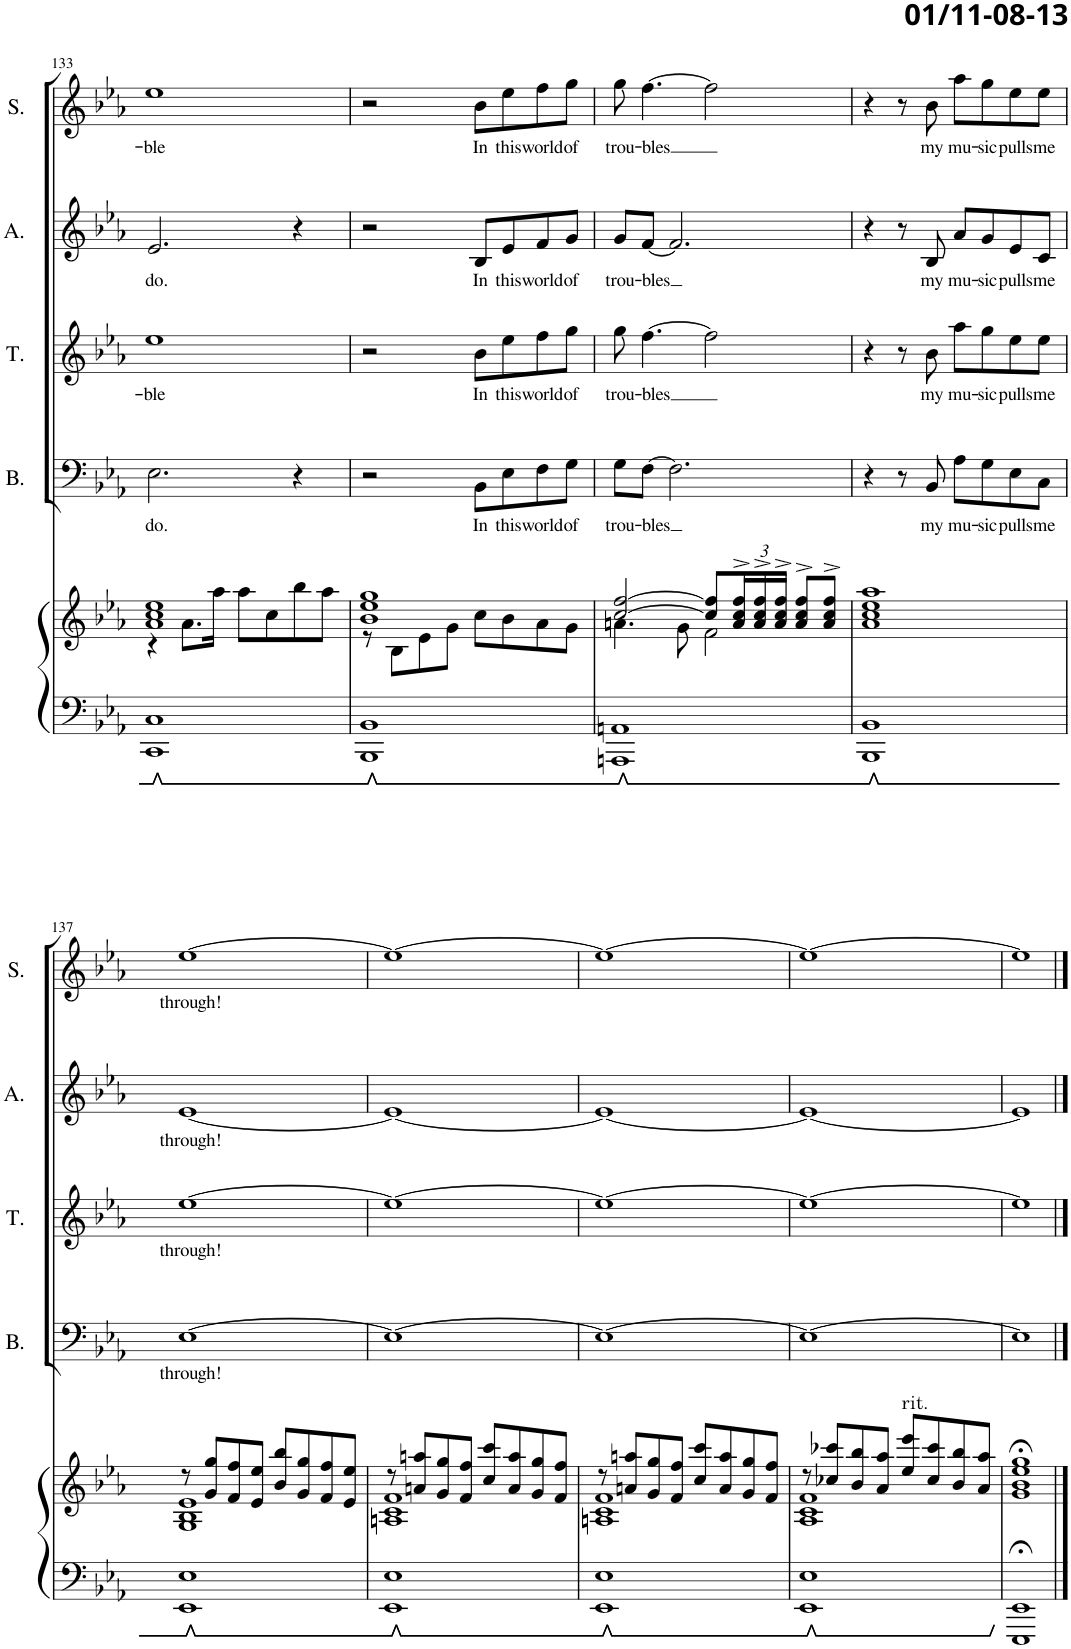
**kern	**kern	**kern	**text	**kern	**text	**kern	**text	**kern	**text
*part5	*part5	*part4	*part4	*part3	*part3	*part2	*part2	*part1	*part1
*staff6	*staff5	*staff4	*staff4	*staff3	*staff3	*staff2	*staff2	*staff1	*staff1
*I"Piano	*	*I"Bariton	*	*I"Tenor	*	*I"Alt	*	*I"Sopraan	*
*I'Pno	*	*I'B.	*	*I'T.	*	*I'A.	*	*I'S.	*
!!LO:PB:g=z
*clefF4	*clefG2	*clefF4	*	*clefG2	*	*clefG2	*	*clefG2	*
*k[b-e-a-]	*k[b-e-a-]	*k[b-e-a-]	*	*k[b-e-a-]	*	*k[b-e-a-]	*	*k[b-e-a-]	*
*M4/4	*M4/4	*M4/4	*	*M4/4	*	*M4/4	*	*M4/4	*
=133	=133	=133	=133	=133	=133	=133	=133	=133	=133
*	*^	*	*	*	*	*	*	*	*
!	!	!	!	!LO:LY:b	!	!LO:LY:b	!	!LO:LY:b	!	!LO:LY:b
1CC 1C	1a- 1cc 1ee-	4r	2.E-\	do.	1ee-	-ble	2.e-/	do.	1ee-	-ble
.	.	8.a-\L	.	.	.	.	.	.	.	.
.	.	16aa-\Jk	.	.	.	.	.	.	.	.
.	.	8aa-\L	.	.	.	.	.	.	.	.
.	.	8cc\	.	.	.	.	.	.	.	.
.	.	8bb-\	4r	.	.	.	4r	.	.	.
.	.	8aa-\J	.	.	.	.	.	.	.	.
=134	=134	=134	=134	=134	=134	=134	=134	=134	=134	=134
1BBB- 1BB-	1b- 1ee- 1gg	8r	2r	.	2r	.	2r	.	2r	.
.	.	8B-\L	.	.	.	.	.	.	.	.
.	.	8e-\	.	.	.	.	.	.	.	.
.	.	8g\J	.	.	.	.	.	.	.	.
!	!	!	!	!LO:LY:b	!	!LO:LY:b	!	!LO:LY:b	!	!LO:LY:b
.	.	8cc\L	8BB-\L	In	8b-\L	In	8B-/L	In	8b-\L	In
!	!	!	!	!LO:LY:b	!	!LO:LY:b	!	!LO:LY:b	!	!LO:LY:b
.	.	8b-\	8E-\	this	8ee-\	this	8e-/	this	8ee-\	this
!	!	!	!	!LO:LY:b	!	!LO:LY:b	!	!LO:LY:b	!	!LO:LY:b
.	.	8a-\	8F\	world	8ff\	world	8f/	world	8ff\	world
!	!	!	!	!LO:LY:b	!	!LO:LY:b	!	!LO:LY:b	!	!LO:LY:b
.	.	8g\J	8G\J	of	8gg\J	of	8g/J	of	8gg\J	of
=135	=135	=135	=135	=135	=135	=135	=135	=135	=135	=135
!	!	!	!	!LO:LY:b	!	!LO:LY:b	!	!LO:LY:b	!	!LO:LY:b
1AAAn 1AAn	[2cc/ [2ff/	4.an\	8G\L	trou-	8gg\	trou-	8g/L	trou-	8gg\	trou-
!	!	!	!	!LO:LY:b	!	!LO:LY:b	!	!LO:LY:b	!	!LO:LY:b
.	.	.	[8F\J	-bles	[4.ff\	-bles	[8f/J	-bles	[4.ff\	-bles
.	.	.	2.F\]	.	.	.	2.f/]	.	.	.
.	.	8g\	.	.	.	.	.	.	.	.
.	8cc/] 8ff/]L	2f\	.	.	2ff\]	.	.	.	2ff\]	.
*	*Xbrackettup	*	*	*	*	*	*	*	*	*
.	24a/^ 24cc/^ 24ff/^L	.	.	.	.	.	.	.	.	.
.	24a/^ 24cc/^ 24ff/^	.	.	.	.	.	.	.	.	.
.	24a/^ 24cc/^ 24ff/^JJ	.	.	.	.	.	.	.	.	.
.	8a/^ 8cc/^ 8ff/^L	.	.	.	.	.	.	.	.	.
.	8a/^ 8cc/^ 8ff/^J	.	.	.	.	.	.	.	.	.
*	*v	*v	*	*	*	*	*	*	*	*
=136	=136	=136	=136	=136	=136	=136	=136	=136	=136
1BBB- 1BB-	1a- 1cc 1ee- 1aa-	4r	.	4r	.	4r	.	4r	.
.	.	8r	.	8r	.	8r	.	8r	.
!	!	!	!LO:LY:b	!	!LO:LY:b	!	!LO:LY:b	!	!LO:LY:b
.	.	8BB-/	my	8b-\	my	8B-/	my	8b-\	my
!	!	!	!LO:LY:b	!	!LO:LY:b	!	!LO:LY:b	!	!LO:LY:b
.	.	8A-\L	mu-	8aa-\L	mu-	8a-/L	mu-	8aa-\L	mu-
!	!	!	!LO:LY:b	!	!LO:LY:b	!	!LO:LY:b	!	!LO:LY:b
.	.	8G\	-sic	8gg\	-sic	8g/	-sic	8gg\	-sic
!	!	!	!LO:LY:b	!	!LO:LY:b	!	!LO:LY:b	!	!LO:LY:b
.	.	8E-\	pulls	8ee-\	pulls	8e-/	pulls	8ee-\	pulls
!	!	!	!LO:LY:b	!	!LO:LY:b	!	!LO:LY:b	!	!LO:LY:b
.	.	8C\J	me	8ee-\J	me	8c/J	me	8ee-\J	me
!!LO:LB:g=z
=137	=137	=137	=137	=137	=137	=137	=137	=137	=137
*	*^	*	*	*	*	*	*	*	*
!	!	!	!	!LO:LY:b	!	!LO:LY:b	!	!LO:LY:b	!	!LO:LY:b
1EE- 1E-	8r	1G 1B- 1e-	[1E-	through!	[1ee-	through!	[1e-	through!	[1ee-	through!
.	8g/ 8gg/L	.	.	.	.	.	.	.	.	.
.	8f/ 8ff/	.	.	.	.	.	.	.	.	.
.	8e-/ 8ee-/J	.	.	.	.	.	.	.	.	.
.	8b-/ 8bb-/L	.	.	.	.	.	.	.	.	.
.	8g/ 8gg/	.	.	.	.	.	.	.	.	.
.	8f/ 8ff/	.	.	.	.	.	.	.	.	.
.	8e-/ 8ee-/J	.	.	.	.	.	.	.	.	.
=138	=138	=138	=138	=138	=138	=138	=138	=138	=138	=138
1EE- 1E-	8r	1An 1c 1f	1E-_	.	1ee-_	.	1e-_	.	1ee-_	.
.	8an/ 8aan/L	.	.	.	.	.	.	.	.	.
.	8g/ 8gg/	.	.	.	.	.	.	.	.	.
.	8f/ 8ff/J	.	.	.	.	.	.	.	.	.
.	8cc/ 8ccc/L	.	.	.	.	.	.	.	.	.
.	8a/ 8aa/	.	.	.	.	.	.	.	.	.
.	8g/ 8gg/	.	.	.	.	.	.	.	.	.
.	8f/ 8ff/J	.	.	.	.	.	.	.	.	.
=139	=139	=139	=139	=139	=139	=139	=139	=139	=139	=139
1EE- 1E-	8r	1An 1c 1f	1E-_	.	1ee-_	.	1e-_	.	1ee-_	.
.	8an/ 8aan/L	.	.	.	.	.	.	.	.	.
.	8g/ 8gg/	.	.	.	.	.	.	.	.	.
.	8f/ 8ff/J	.	.	.	.	.	.	.	.	.
.	8cc/ 8ccc/L	.	.	.	.	.	.	.	.	.
.	8a/ 8aa/	.	.	.	.	.	.	.	.	.
.	8g/ 8gg/	.	.	.	.	.	.	.	.	.
.	8f/ 8ff/J	.	.	.	.	.	.	.	.	.
=140	=140	=140	=140	=140	=140	=140	=140	=140	=140	=140
1EE- 1E-	8r	1A- 1c 1f	1E-_	.	1ee-_	.	1e-_	.	1ee-_	.
.	8cc-X/ 8ccc-X/L	.	.	.	.	.	.	.	.	.
.	8b-/ 8bb-/	.	.	.	.	.	.	.	.	.
.	8a-/ 8aa-/J	.	.	.	.	.	.	.	.	.
!	!LO:TX:a:t=rit.	!	!	!	!	!	!	!	!	!
.	8ee-/ 8eee-/L	.	.	.	.	.	.	.	.	.
.	8cc-/ 8ccc-/	.	.	.	.	.	.	.	.	.
.	8b-/ 8bb-/	.	.	.	.	.	.	.	.	.
.	8a-/ 8aa-/J	.	.	.	.	.	.	.	.	.
*	*v	*v	*	*	*	*	*	*	*	*
=141	=141	=141	=141	=141	=141	=141	=141	=141	=141
1EEE-;< 1EE-;<	1g;< 1b-;< 1ee-;< 1gg;<	1E-]	.	1ee-]	.	1e-]	.	1ee-]	.
==	==	==	==	==	==	==	==	==	==
*-	*-	*-	*-	*-	*-	*-	*-	*-	*-
